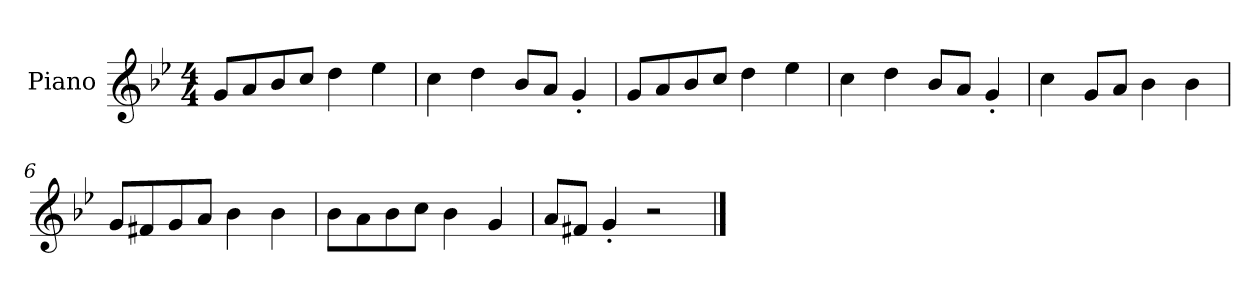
**kern
*part1
*staff1
*I"Piano
*I'P-no
*clefG2
*k[b-e-]
*M4/4
*MM90
=1
8g/L
8a/
8b-/
8cc/J
4dd\
4ee-\
=2
4cc\
4dd\
8b-/L
8a/J
4g'/
=3
8g/L
8a/
8b-/
8cc/J
4dd\
4ee-\
=4
4cc\
4dd\
8b-/L
8a/J
4g'/
=5
4cc\
8g/L
8a/J
4b-\
4b-\
=6
8g/L
8f#X/
8g/
8a/J
4b-\
4b-\
!!LO:LB:g=z
=7
8b-\L
8a\
8b-\
8cc\J
4b-\
4g/
=8
8a/L
8f#X/J
4g'/
2r
==
*-
